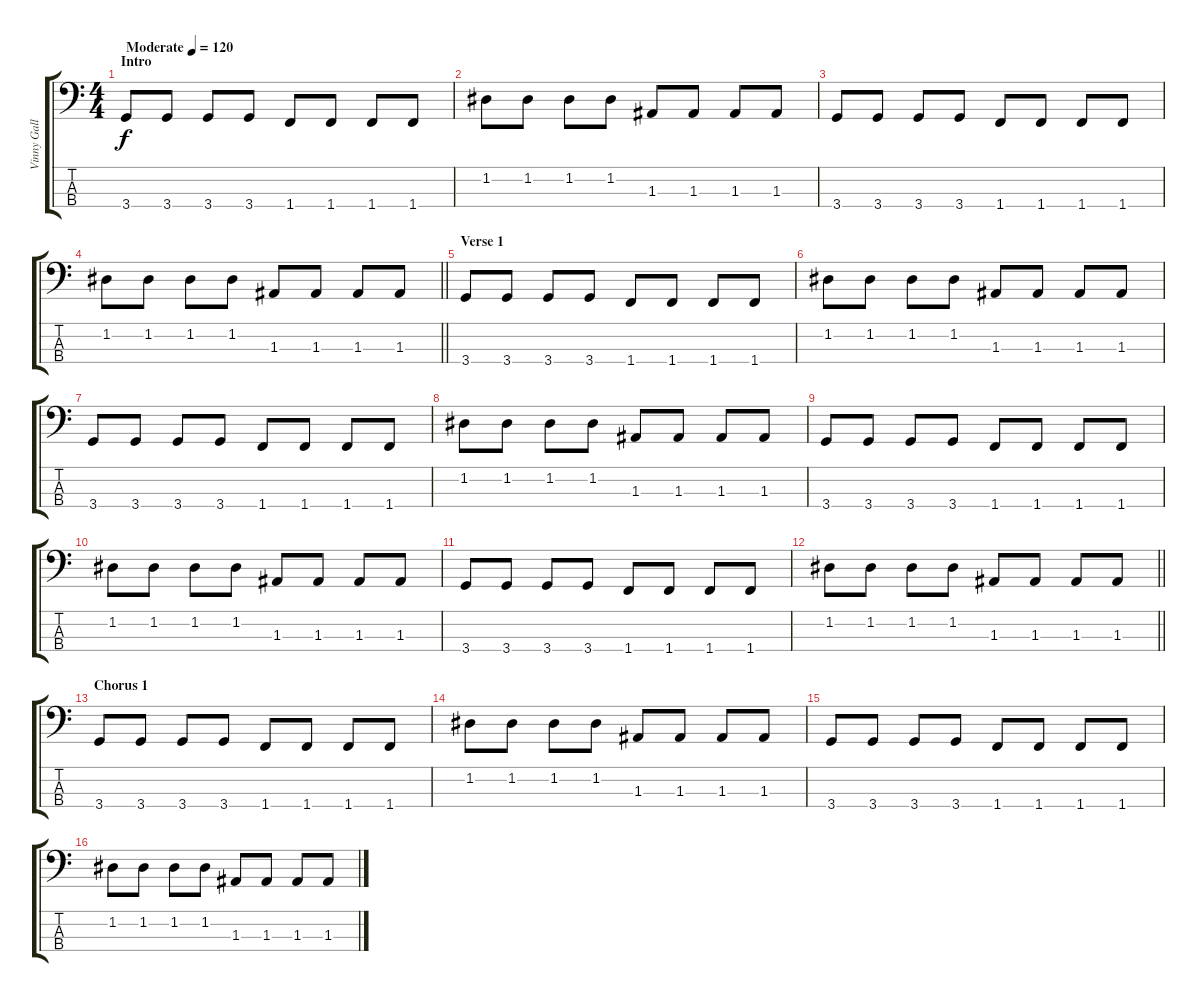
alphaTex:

\track ("Vinny Gallagher" "Vinny Gall") {instrument electricbassfinger}
\staff {score tabs}
\tuning (G2 D2 A1 E1) {hide}
\ts (4 4)
\section ("" "Intro")
\tempo (120 "Moderate")
\clef f4
\ks c
3.4.8{dy f instrument electricbassfinger} 3.4.8 3.4.8 3.4.8 1.4.8 1.4.8 1.4.8 1.4.8 |
1.2.8 1.2.8 1.2.8 1.2.8 1.3.8 1.3.8 1.3.8 1.3.8 |
3.4.8 3.4.8 3.4.8 3.4.8 1.4.8 1.4.8 1.4.8 1.4.8 |
\barLineRight lightlight
1.2.8 1.2.8 1.2.8 1.2.8 1.3.8 1.3.8 1.3.8 1.3.8 |
\section ("" "Verse 1")
3.4.8 3.4.8 3.4.8 3.4.8 1.4.8 1.4.8 1.4.8 1.4.8 |
1.2.8 1.2.8 1.2.8 1.2.8 1.3.8 1.3.8 1.3.8 1.3.8 |
3.4.8 3.4.8 3.4.8 3.4.8 1.4.8 1.4.8 1.4.8 1.4.8 |
1.2.8 1.2.8 1.2.8 1.2.8 1.3.8 1.3.8 1.3.8 1.3.8 |
3.4.8 3.4.8 3.4.8 3.4.8 1.4.8 1.4.8 1.4.8 1.4.8 |
1.2.8 1.2.8 1.2.8 1.2.8 1.3.8 1.3.8 1.3.8 1.3.8 |
3.4.8 3.4.8 3.4.8 3.4.8 1.4.8 1.4.8 1.4.8 1.4.8 |
\barLineRight lightlight
1.2.8 1.2.8 1.2.8 1.2.8 1.3.8 1.3.8 1.3.8 1.3.8 |
\section ("" "Chorus 1")
3.4.8 3.4.8 3.4.8 3.4.8 1.4.8 1.4.8 1.4.8 1.4.8 |
1.2.8 1.2.8 1.2.8 1.2.8 1.3.8 1.3.8 1.3.8 1.3.8 |
3.4.8 3.4.8 3.4.8 3.4.8 1.4.8 1.4.8 1.4.8 1.4.8 |
1.2.8 1.2.8 1.2.8 1.2.8 1.3.8 1.3.8 1.3.8 1.3.8
